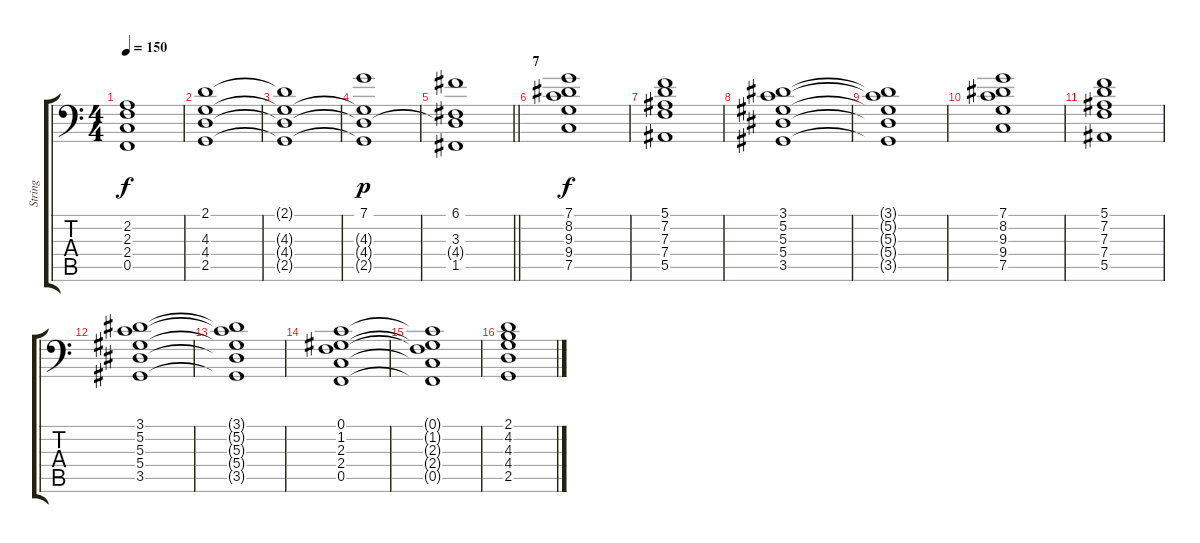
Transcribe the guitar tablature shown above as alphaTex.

\track ("String" "String") {instrument stringensemble1}
\staff {score tabs}
\tuning (C4 G3 Eb3 Bb2 F2 Bb1) {hide}
\ts (4 4)
\tempo 150
\clef f4
\ks c
(2.2{t} 2.3{t} 2.4{t} 0.5{t}).1{dy f} |
(2.1 4.3 4.4 2.5).1 |
(2.1{t} 4.3{t} 4.4{t} 2.5{t}).1 |
(7.1 4.3{t} 4.4{t} 2.5{t}).1{dy p} |
\barLineRight lightlight
(6.1 3.3 4.4{t} 1.5).1 |
\section ("" "7")
(7.1 8.2 9.3 9.4 7.5).1{dy f} |
(5.1 7.2 7.3 7.4 5.5).1 |
(3.1 5.2 5.3 5.4 3.5).1 |
(3.1{t} 5.2{t} 5.3{t} 5.4{t} 3.5{t}).1 |
(7.1 8.2 9.3 9.4 7.5).1 |
(5.1 7.2 7.3 7.4 5.5).1 |
(3.1 5.2 5.3 5.4 3.5).1 |
(3.1{t} 5.2{t} 5.3{t} 5.4{t} 3.5{t}).1 |
(0.1 1.2 2.3 2.4 0.5).1 |
(0.1{t} 1.2{t} 2.3{t} 2.4{t} 0.5{t}).1 |
(2.1 4.2 4.3 4.4 2.5).1
